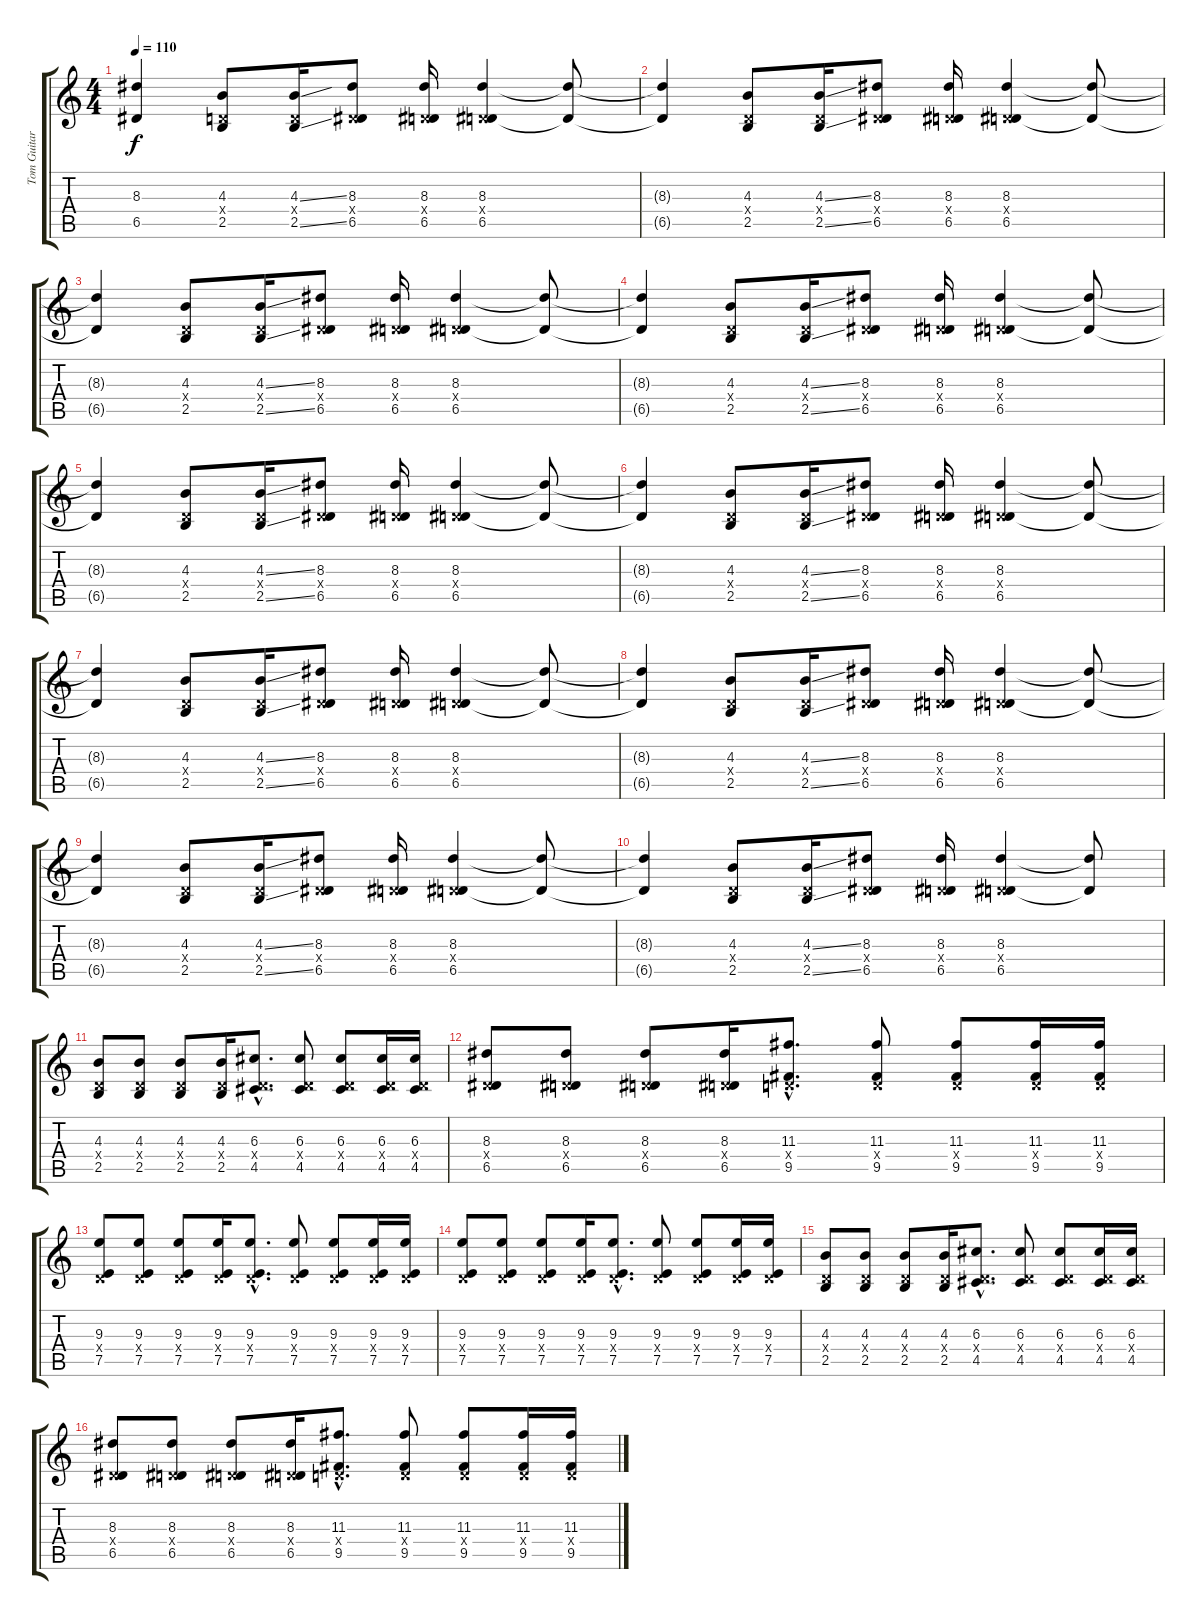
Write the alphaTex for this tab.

\track ("Tom Guitar 1 A" "Tom Guitar") {instrument acousticguitarsteel}
\staff {score tabs}
\tuning (E4 B3 G3 D3 A2 E2) {hide}
\ts (4 4)
\tempo 110
\clef g2
\ks c
(8.3{t} 6.5{t}).4{dy f} (4.3 0.4{x} 2.5).8 (4.3{ss} 0.4{x} 2.5{ss}).16 (8.3 0.4{x} 6.5).8 (8.3 0.4{x} 6.5).16 (8.3 0.4{x} 6.5).4 (8.3{t} 6.5{t}).8 |
(8.3{t} 6.5{t}).4 (4.3 0.4{x} 2.5).8 (4.3{ss} 0.4{x} 2.5{ss}).16 (8.3 0.4{x} 6.5).8 (8.3 0.4{x} 6.5).16 (8.3 0.4{x} 6.5).4 (8.3{t} 6.5{t}).8 |
(8.3{t} 6.5{t}).4 (4.3 0.4{x} 2.5).8 (4.3{ss} 0.4{x} 2.5{ss}).16 (8.3 0.4{x} 6.5).8 (8.3 0.4{x} 6.5).16 (8.3 0.4{x} 6.5).4 (8.3{t} 6.5{t}).8 |
(8.3{t} 6.5{t}).4 (4.3 0.4{x} 2.5).8 (4.3{ss} 0.4{x} 2.5{ss}).16 (8.3 0.4{x} 6.5).8 (8.3 0.4{x} 6.5).16 (8.3 0.4{x} 6.5).4 (8.3{t} 6.5{t}).8 |
(8.3{t} 6.5{t}).4 (4.3 0.4{x} 2.5).8 (4.3{ss} 0.4{x} 2.5{ss}).16 (8.3 0.4{x} 6.5).8 (8.3 0.4{x} 6.5).16 (8.3 0.4{x} 6.5).4 (8.3{t} 6.5{t}).8 |
(8.3{t} 6.5{t}).4 (4.3 0.4{x} 2.5).8 (4.3{ss} 0.4{x} 2.5{ss}).16 (8.3 0.4{x} 6.5).8 (8.3 0.4{x} 6.5).16 (8.3 0.4{x} 6.5).4 (8.3{t} 6.5{t}).8 |
(8.3{t} 6.5{t}).4 (4.3 0.4{x} 2.5).8 (4.3{ss} 0.4{x} 2.5{ss}).16 (8.3 0.4{x} 6.5).8 (8.3 0.4{x} 6.5).16 (8.3 0.4{x} 6.5).4 (8.3{t} 6.5{t}).8 |
(8.3{t} 6.5{t}).4 (4.3 0.4{x} 2.5).8 (4.3{ss} 0.4{x} 2.5{ss}).16 (8.3 0.4{x} 6.5).8 (8.3 0.4{x} 6.5).16 (8.3 0.4{x} 6.5).4 (8.3{t} 6.5{t}).8 |
(8.3{t} 6.5{t}).4 (4.3 0.4{x} 2.5).8 (4.3{ss} 0.4{x} 2.5{ss}).16 (8.3 0.4{x} 6.5).8 (8.3 0.4{x} 6.5).16 (8.3 0.4{x} 6.5).4 (8.3{t} 6.5{t}).8 |
(8.3{t} 6.5{t}).4 (4.3 0.4{x} 2.5).8 (4.3{ss} 0.4{x} 2.5{ss}).16 (8.3 0.4{x} 6.5).8 (8.3 0.4{x} 6.5).16 (8.3 0.4{x} 6.5).4 (8.3{t} 6.5{t}).8 |
(4.3 0.4{x} 2.5).8 (4.3 0.4{x} 2.5).8 (4.3 0.4{x} 2.5).8 (4.3 0.4{x} 2.5).16 (6.3{hac} 0.4{hac x} 4.5{hac}).8{d} (6.3 0.4{x} 4.5).8 (6.3 0.4{x} 4.5).8 (6.3 0.4{x} 4.5).16 (6.3 0.4{x} 4.5).16 |
(8.3 0.4{x} 6.5).8 (8.3 0.4{x} 6.5).8 (8.3 0.4{x} 6.5).8 (8.3 0.4{x} 6.5).16 (11.3{hac} 0.4{hac x} 9.5{hac}).8{d} (11.3 0.4{x} 9.5).8 (11.3 0.4{x} 9.5).8 (11.3 0.4{x} 9.5).16 (11.3 0.4{x} 9.5).16 |
(9.3 0.4{x} 7.5).8 (9.3 0.4{x} 7.5).8 (9.3 0.4{x} 7.5).8 (9.3 0.4{x} 7.5).16 (9.3{hac} 0.4{hac x} 7.5{hac}).8{d} (9.3 0.4{x} 7.5).8 (9.3 0.4{x} 7.5).8 (9.3 0.4{x} 7.5).16 (9.3 0.4{x} 7.5).16 |
(9.3 0.4{x} 7.5).8 (9.3 0.4{x} 7.5).8 (9.3 0.4{x} 7.5).8 (9.3 0.4{x} 7.5).16 (9.3{hac} 0.4{hac x} 7.5{hac}).8{d} (9.3 0.4{x} 7.5).8 (9.3 0.4{x} 7.5).8 (9.3 0.4{x} 7.5).16 (9.3 0.4{x} 7.5).16 |
(4.3 0.4{x} 2.5).8 (4.3 0.4{x} 2.5).8 (4.3 0.4{x} 2.5).8 (4.3 0.4{x} 2.5).16 (6.3{hac} 0.4{hac x} 4.5{hac}).8{d} (6.3 0.4{x} 4.5).8 (6.3 0.4{x} 4.5).8 (6.3 0.4{x} 4.5).16 (6.3 0.4{x} 4.5).16 |
(8.3 0.4{x} 6.5).8 (8.3 0.4{x} 6.5).8 (8.3 0.4{x} 6.5).8 (8.3 0.4{x} 6.5).16 (11.3{hac} 0.4{hac x} 9.5{hac}).8{d} (11.3 0.4{x} 9.5).8 (11.3 0.4{x} 9.5).8 (11.3 0.4{x} 9.5).16 (11.3 0.4{x} 9.5).16
